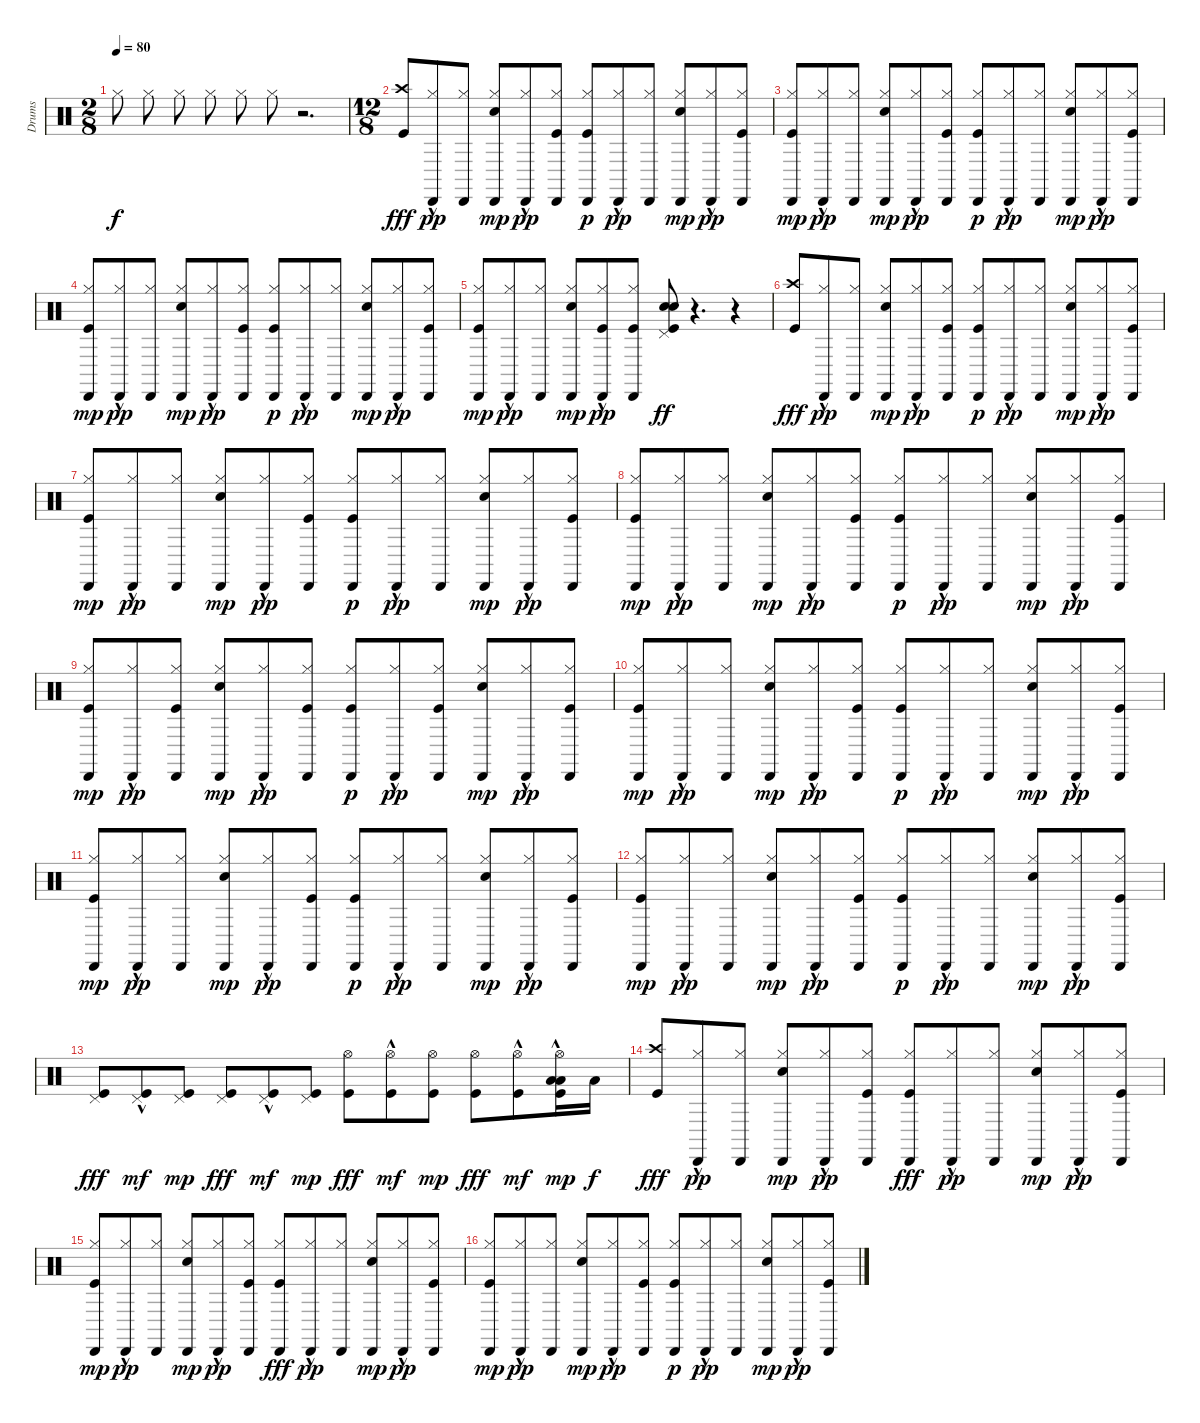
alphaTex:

\track ("Drums" "Drums") {instrument percussion}
\staff {score}
\articulation defaults
\ts (2 8)
\tempo 80
\clef neutral
\ks c "Hi-Hat (closed)".8{dy f} "Hi-Hat (closed)".8 "Hi-Hat (closed)".8 "Hi-Hat (closed)".8 "Hi-Hat (closed)".8 "Hi-Hat (closed)".8
r.2{d} |
\ts (12 8)
("Crash high (hit)" "Kick (hit)").8{dy fff} ("Hi-Hat (closed)"{hac} "Cabasa (hit)"{hac}).8{dy pp} ("Hi-Hat (closed)" "Cabasa (hit)").8 ("Snare (hit) 2" "Hi-Hat (closed)" "Cabasa (hit)").8{dy mp} ("Hi-Hat (closed)"{hac} "Cabasa (hit)"{hac}).8{dy pp} ("Kick (hit)" "Hi-Hat (closed)" "Cabasa (hit)").8 ("Kick (hit)" "Hi-Hat (closed)" "Cabasa (hit)").8{dy p} ("Hi-Hat (closed)"{hac} "Cabasa (hit)"{hac}).8{dy pp} ("Hi-Hat (closed)" "Cabasa (hit)").8 ("Snare (hit) 2" "Hi-Hat (closed)" "Cabasa (hit)").8{dy mp} ("Hi-Hat (closed)"{hac} "Cabasa (hit)"{hac}).8{dy pp} ("Kick (hit)" "Hi-Hat (closed)" "Cabasa (hit)").8 |
("Kick (hit)" "Hi-Hat (closed)" "Cabasa (hit)").8{dy mp} ("Hi-Hat (closed)"{hac} "Cabasa (hit)"{hac}).8{dy pp} ("Hi-Hat (closed)" "Cabasa (hit)").8 ("Snare (hit) 2" "Hi-Hat (closed)" "Cabasa (hit)").8{dy mp} ("Hi-Hat (closed)"{hac} "Cabasa (hit)"{hac}).8{dy pp} ("Kick (hit)" "Hi-Hat (closed)" "Cabasa (hit)").8 ("Kick (hit)" "Hi-Hat (closed)" "Cabasa (hit)").8{dy p} ("Hi-Hat (closed)"{hac} "Cabasa (hit)"{hac}).8{dy pp} ("Hi-Hat (closed)" "Cabasa (hit)").8 ("Snare (hit) 2" "Hi-Hat (closed)" "Cabasa (hit)").8{dy mp} ("Hi-Hat (closed)"{hac} "Cabasa (hit)"{hac}).8{dy pp} ("Kick (hit)" "Hi-Hat (closed)" "Cabasa (hit)").8 |
("Kick (hit)" "Hi-Hat (closed)" "Cabasa (hit)").8{dy mp} ("Hi-Hat (closed)"{hac} "Cabasa (hit)"{hac}).8{dy pp} ("Hi-Hat (closed)" "Cabasa (hit)").8 ("Snare (hit) 2" "Hi-Hat (closed)" "Cabasa (hit)").8{dy mp} ("Hi-Hat (closed)"{hac} "Cabasa (hit)"{hac}).8{dy pp} ("Kick (hit)" "Hi-Hat (closed)" "Cabasa (hit)").8 ("Kick (hit)" "Hi-Hat (closed)" "Cabasa (hit)").8{dy p} ("Hi-Hat (closed)"{hac} "Cabasa (hit)"{hac}).8{dy pp} ("Hi-Hat (closed)" "Cabasa (hit)").8 ("Snare (hit) 2" "Hi-Hat (closed)" "Cabasa (hit)").8{dy mp} ("Hi-Hat (closed)"{hac} "Cabasa (hit)"{hac}).8{dy pp} ("Kick (hit)" "Hi-Hat (closed)" "Cabasa (hit)").8 |
("Kick (hit)" "Hi-Hat (closed)" "Cabasa (hit)").8{dy mp} ("Hi-Hat (closed)"{hac} "Cabasa (hit)"{hac}).8{dy pp} ("Hi-Hat (closed)" "Cabasa (hit)").8 ("Snare (hit) 2" "Hi-Hat (closed)" "Cabasa (hit)").8{dy mp} ("Kick (hit)"{hac} "Hi-Hat (closed)"{hac} "Cabasa (hit)"{hac}).8{dy pp} ("Kick (hit)" "Hi-Hat (closed)" "Cabasa (hit)").8 ("Pedal Hi-Hat (hit)" "Snare (hit) 2" "Kick (hit)" "Snare (hit) 2").8{dy ff} r.4{d} r.4 |
("Crash high (hit)" "Kick (hit)").8{dy fff} ("Hi-Hat (closed)"{hac} "Cabasa (hit)"{hac}).8{dy pp} ("Hi-Hat (closed)" "Cabasa (hit)").8 ("Snare (hit) 2" "Hi-Hat (closed)" "Cabasa (hit)").8{dy mp} ("Hi-Hat (closed)"{hac} "Cabasa (hit)"{hac}).8{dy pp} ("Kick (hit)" "Hi-Hat (closed)" "Cabasa (hit)").8 ("Kick (hit)" "Hi-Hat (closed)" "Cabasa (hit)").8{dy p} ("Hi-Hat (closed)"{hac} "Cabasa (hit)"{hac}).8{dy pp} ("Hi-Hat (closed)" "Cabasa (hit)").8 ("Snare (hit) 2" "Hi-Hat (closed)" "Cabasa (hit)").8{dy mp} ("Hi-Hat (closed)"{hac} "Cabasa (hit)"{hac}).8{dy pp} ("Kick (hit)" "Hi-Hat (closed)" "Cabasa (hit)").8 |
("Kick (hit)" "Hi-Hat (closed)" "Cabasa (hit)").8{dy mp} ("Hi-Hat (closed)"{hac} "Cabasa (hit)"{hac}).8{dy pp} ("Hi-Hat (closed)" "Cabasa (hit)").8 ("Snare (hit) 2" "Hi-Hat (closed)" "Cabasa (hit)").8{dy mp} ("Hi-Hat (closed)"{hac} "Cabasa (hit)"{hac}).8{dy pp} ("Kick (hit)" "Hi-Hat (closed)" "Cabasa (hit)").8 ("Kick (hit)" "Hi-Hat (closed)" "Cabasa (hit)").8{dy p} ("Hi-Hat (closed)"{hac} "Cabasa (hit)"{hac}).8{dy pp} ("Hi-Hat (closed)" "Cabasa (hit)").8 ("Snare (hit) 2" "Hi-Hat (closed)" "Cabasa (hit)").8{dy mp} ("Hi-Hat (closed)"{hac} "Cabasa (hit)"{hac}).8{dy pp} ("Kick (hit)" "Hi-Hat (closed)" "Cabasa (hit)").8 |
("Kick (hit)" "Hi-Hat (closed)" "Cabasa (hit)").8{dy mp} ("Hi-Hat (closed)"{hac} "Cabasa (hit)"{hac}).8{dy pp} ("Hi-Hat (closed)" "Cabasa (hit)").8 ("Snare (hit) 2" "Hi-Hat (closed)" "Cabasa (hit)").8{dy mp} ("Hi-Hat (closed)"{hac} "Cabasa (hit)"{hac}).8{dy pp} ("Kick (hit)" "Hi-Hat (closed)" "Cabasa (hit)").8 ("Kick (hit)" "Hi-Hat (closed)" "Cabasa (hit)").8{dy p} ("Hi-Hat (closed)"{hac} "Cabasa (hit)"{hac}).8{dy pp} ("Hi-Hat (closed)" "Cabasa (hit)").8 ("Snare (hit) 2" "Hi-Hat (closed)" "Cabasa (hit)").8{dy mp} ("Hi-Hat (closed)"{hac} "Cabasa (hit)"{hac}).8{dy pp} ("Kick (hit)" "Hi-Hat (closed)" "Cabasa (hit)").8 |
("Kick (hit)" "Hi-Hat (closed)" "Cabasa (hit)").8{dy mp} ("Hi-Hat (closed)"{hac} "Cabasa (hit)"{hac}).8{dy pp} ("Kick (hit)" "Hi-Hat (closed)" "Cabasa (hit)").8 ("Snare (hit) 2" "Hi-Hat (closed)" "Cabasa (hit)").8{dy mp} ("Hi-Hat (closed)"{hac} "Cabasa (hit)"{hac}).8{dy pp} ("Kick (hit)" "Hi-Hat (closed)" "Cabasa (hit)").8 ("Kick (hit)" "Hi-Hat (closed)" "Cabasa (hit)").8{dy p} ("Hi-Hat (closed)"{hac} "Cabasa (hit)"{hac}).8{dy pp} ("Kick (hit)" "Hi-Hat (closed)" "Cabasa (hit)").8 ("Snare (hit) 2" "Hi-Hat (closed)" "Cabasa (hit)").8{dy mp} ("Hi-Hat (closed)"{hac} "Cabasa (hit)"{hac}).8{dy pp} ("Kick (hit)" "Hi-Hat (closed)" "Cabasa (hit)").8 |
("Kick (hit)" "Hi-Hat (closed)" "Cabasa (hit)").8{dy mp} ("Hi-Hat (closed)"{hac} "Cabasa (hit)"{hac}).8{dy pp} ("Hi-Hat (closed)" "Cabasa (hit)").8 ("Snare (hit) 2" "Hi-Hat (closed)" "Cabasa (hit)").8{dy mp} ("Hi-Hat (closed)"{hac} "Cabasa (hit)"{hac}).8{dy pp} ("Kick (hit)" "Hi-Hat (closed)" "Cabasa (hit)").8 ("Kick (hit)" "Hi-Hat (closed)" "Cabasa (hit)").8{dy p} ("Hi-Hat (closed)"{hac} "Cabasa (hit)"{hac}).8{dy pp} ("Hi-Hat (closed)" "Cabasa (hit)").8 ("Snare (hit) 2" "Hi-Hat (closed)" "Cabasa (hit)").8{dy mp} ("Hi-Hat (closed)"{hac} "Cabasa (hit)"{hac}).8{dy pp} ("Kick (hit)" "Hi-Hat (closed)" "Cabasa (hit)").8 |
("Kick (hit)" "Hi-Hat (closed)" "Cabasa (hit)").8{dy mp} ("Hi-Hat (closed)"{hac} "Cabasa (hit)"{hac}).8{dy pp} ("Hi-Hat (closed)" "Cabasa (hit)").8 ("Snare (hit) 2" "Hi-Hat (closed)" "Cabasa (hit)").8{dy mp} ("Hi-Hat (closed)"{hac} "Cabasa (hit)"{hac}).8{dy pp} ("Kick (hit)" "Hi-Hat (closed)" "Cabasa (hit)").8 ("Kick (hit)" "Hi-Hat (closed)" "Cabasa (hit)").8{dy p} ("Hi-Hat (closed)"{hac} "Cabasa (hit)"{hac}).8{dy pp} ("Hi-Hat (closed)" "Cabasa (hit)").8 ("Snare (hit) 2" "Hi-Hat (closed)" "Cabasa (hit)").8{dy mp} ("Hi-Hat (closed)"{hac} "Cabasa (hit)"{hac}).8{dy pp} ("Kick (hit)" "Hi-Hat (closed)" "Cabasa (hit)").8 |
("Kick (hit)" "Hi-Hat (closed)" "Cabasa (hit)").8{dy mp} ("Hi-Hat (closed)"{hac} "Cabasa (hit)"{hac}).8{dy pp} ("Hi-Hat (closed)" "Cabasa (hit)").8 ("Snare (hit) 2" "Hi-Hat (closed)" "Cabasa (hit)").8{dy mp} ("Hi-Hat (closed)"{hac} "Cabasa (hit)"{hac}).8{dy pp} ("Kick (hit)" "Hi-Hat (closed)" "Cabasa (hit)").8 ("Kick (hit)" "Hi-Hat (closed)" "Cabasa (hit)").8{dy p} ("Hi-Hat (closed)"{hac} "Cabasa (hit)"{hac}).8{dy pp} ("Hi-Hat (closed)" "Cabasa (hit)").8 ("Snare (hit) 2" "Hi-Hat (closed)" "Cabasa (hit)").8{dy mp} ("Hi-Hat (closed)"{hac} "Cabasa (hit)"{hac}).8{dy pp} ("Kick (hit)" "Hi-Hat (closed)" "Cabasa (hit)").8 |
("Pedal Hi-Hat (hit)" "Kick (hit)").8{dy fff} ("Pedal Hi-Hat (hit)"{hac} "Kick (hit)"{hac}).8{dy mf} ("Pedal Hi-Hat (hit)" "Kick (hit)").8{dy mp} ("Pedal Hi-Hat (hit)" "Kick (hit)").8{dy fff} ("Pedal Hi-Hat (hit)"{hac} "Kick (hit)"{hac}).8{dy mf} ("Pedal Hi-Hat (hit)" "Kick (hit)").8{dy mp} ("Hi-Hat (open)" "Kick (hit)").8{dy fff} ("Hi-Hat (open)"{hac} "Kick (hit)"{hac}).8{dy mf} ("Hi-Hat (open)" "Kick (hit)").8{dy mp} ("Hi-Hat (open)" "Kick (hit)").8{dy fff} ("Hi-Hat (open)"{hac} "Kick (hit)"{hac}).8{dy mf} ("Hi-Hat (open)"{hac} "Low Floor Tom (hit)" "Low Tom (hit)"{hac} "Kick (hit)"{hac}).16{dy mp} "Low Floor Tom (hit)".16{dy f} |
("Crash high (hit)" "Kick (hit)").8{dy fff} ("Hi-Hat (closed)"{hac} "Cabasa (hit)"{hac}).8{dy pp} ("Hi-Hat (closed)" "Cabasa (hit)").8 ("Snare (hit) 2" "Hi-Hat (closed)" "Cabasa (hit)").8{dy mp} ("Hi-Hat (closed)"{hac} "Cabasa (hit)"{hac}).8{dy pp} ("Kick (hit)" "Hi-Hat (closed)" "Cabasa (hit)").8 ("Hi-Hat (closed)" "Cabasa (hit)" "Kick (hit)").8{dy fff} ("Hi-Hat (closed)"{hac} "Cabasa (hit)"{hac}).8{dy pp} ("Hi-Hat (closed)" "Cabasa (hit)").8 ("Snare (hit) 2" "Hi-Hat (closed)" "Cabasa (hit)").8{dy mp} ("Hi-Hat (closed)"{hac} "Cabasa (hit)"{hac}).8{dy pp} ("Kick (hit)" "Hi-Hat (closed)" "Cabasa (hit)").8 |
("Kick (hit)" "Hi-Hat (closed)" "Cabasa (hit)").8{dy mp} ("Hi-Hat (closed)"{hac} "Cabasa (hit)"{hac}).8{dy pp} ("Hi-Hat (closed)" "Cabasa (hit)").8 ("Snare (hit) 2" "Hi-Hat (closed)" "Cabasa (hit)").8{dy mp} ("Hi-Hat (closed)"{hac} "Cabasa (hit)"{hac}).8{dy pp} ("Kick (hit)" "Hi-Hat (closed)" "Cabasa (hit)").8 ("Hi-Hat (closed)" "Cabasa (hit)" "Kick (hit)").8{dy fff} ("Hi-Hat (closed)"{hac} "Cabasa (hit)"{hac}).8{dy pp} ("Hi-Hat (closed)" "Cabasa (hit)").8 ("Snare (hit) 2" "Hi-Hat (closed)" "Cabasa (hit)").8{dy mp} ("Hi-Hat (closed)"{hac} "Cabasa (hit)"{hac}).8{dy pp} ("Kick (hit)" "Hi-Hat (closed)" "Cabasa (hit)").8 |
("Kick (hit)" "Hi-Hat (closed)" "Cabasa (hit)").8{dy mp} ("Hi-Hat (closed)"{hac} "Cabasa (hit)"{hac}).8{dy pp} ("Hi-Hat (closed)" "Cabasa (hit)").8 ("Snare (hit) 2" "Hi-Hat (closed)" "Cabasa (hit)").8{dy mp} ("Hi-Hat (closed)"{hac} "Cabasa (hit)"{hac}).8{dy pp} ("Kick (hit)" "Hi-Hat (closed)" "Cabasa (hit)").8 ("Kick (hit)" "Hi-Hat (closed)" "Cabasa (hit)").8{dy p} ("Hi-Hat (closed)"{hac} "Cabasa (hit)"{hac}).8{dy pp} ("Hi-Hat (closed)" "Cabasa (hit)").8 ("Snare (hit) 2" "Hi-Hat (closed)" "Cabasa (hit)").8{dy mp} ("Hi-Hat (closed)"{hac} "Cabasa (hit)"{hac}).8{dy pp} ("Kick (hit)" "Hi-Hat (closed)" "Cabasa (hit)").8
